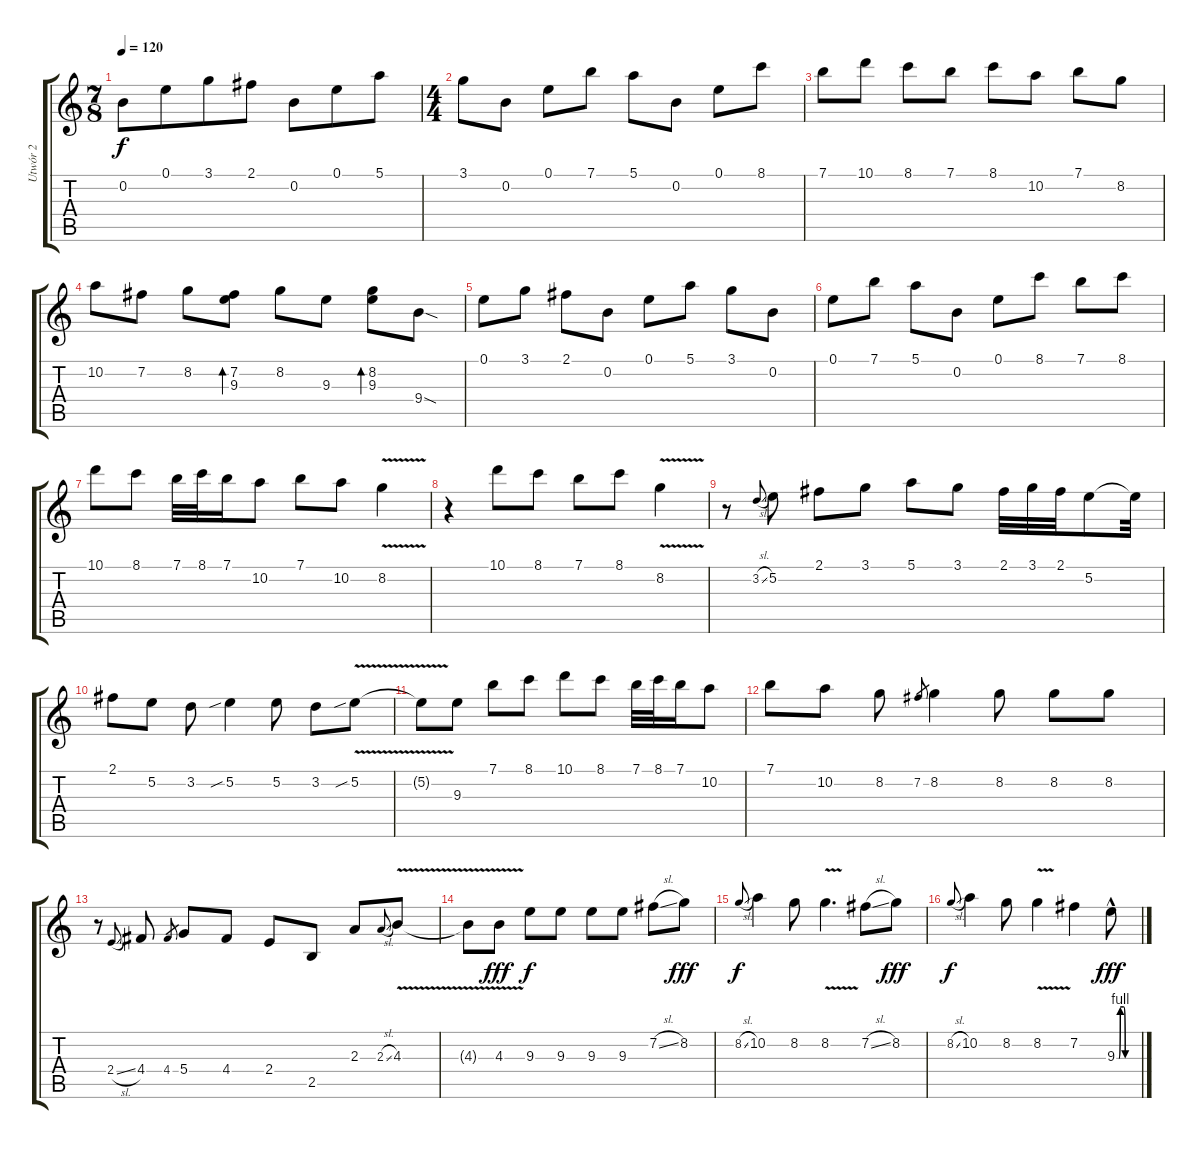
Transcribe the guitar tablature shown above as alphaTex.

\track ("Utwór 2" "Utwór 2") {instrument acousticguitarsteel}
\staff {score tabs}
\tuning (E4 B3 G3 D3 A2 E2) {hide}
\ts (7 8)
\tempo 120
\clef g2
\ks c
0.2.8{dy f} 0.1.8 3.1.8 2.1.8 0.2.8 0.1.8 5.1.8 |
\ts (4 4)
3.1.8 0.2.8 0.1.8 7.1.8 5.1.8 0.2.8 0.1.8 8.1.8 |
7.1.8 10.1.8 8.1.8 7.1.8 8.1.8 10.2.8 7.1.8 8.2.8 |
10.2.8 7.2.8 8.2.8 (7.2 9.3).8{bd 480} 8.2.8 9.3.8 (8.2 9.3).8{bd 480} 9.4{sod}.8 |
0.1.8 3.1.8 2.1.8 0.2.8 0.1.8 5.1.8 3.1.8 0.2.8 |
0.1.8 7.1.8 5.1.8 0.2.8 0.1.8 8.1.8 7.1.8 8.1.8 |
10.1.8 8.1.8 7.1.32 8.1.32 7.1.16 10.2.8 7.1.8 10.2.8 8.2{v}.4 |
r.4 10.1.8 8.1.8 7.1.8 8.1.8 8.2{v}.4 |
r.8 3.2{sl}.8{gr onbeat} 5.2.8 2.1.8 3.1.8 5.1.8 3.1.8 2.1.32 3.1.32 2.1.32 5.2.8 5.2{t}.32 |
2.1.8 5.2.8 3.2.8 5.2{sib}.4 5.2.8 3.2.8 5.2{v sib}.8 |
5.2{t}.8 9.3.8 7.1.8 8.1.8 10.1.8 8.1.8 7.1.32 8.1.32 7.1.16 10.2.8 |
7.1.8 10.2.8 8.2.8 7.2.8{gr} 8.2.4 8.2.8 8.2.8 8.2.8 |
r.8 2.4{sl}.8{gr onbeat} 4.4.8 4.4.8{gr} 5.4.8 4.4.8 2.4.8 2.5.8 2.3.8 2.3{sl}.8{gr onbeat} 4.3{v}.8 |
4.3{t}.8 4.3{v}.8{dy fff} 9.3.8{dy f} 9.3.8 9.3.8 9.3.8 7.2{sl}.8 8.2.8{dy fff} |
8.2{sl}.8{gr onbeat dy f} 10.2.4 8.2.8 8.2{v}.4{d} 7.2{sl}.8 8.2.8{dy fff} |
8.2{sl}.8{gr onbeat dy f} 10.2.4 8.2.8 8.2{v}.4 7.2.4 9.3{be (custom 0 0 6 0 10 4 20 4 24 0 30 0 60 0) hac}.8{dy fff}
